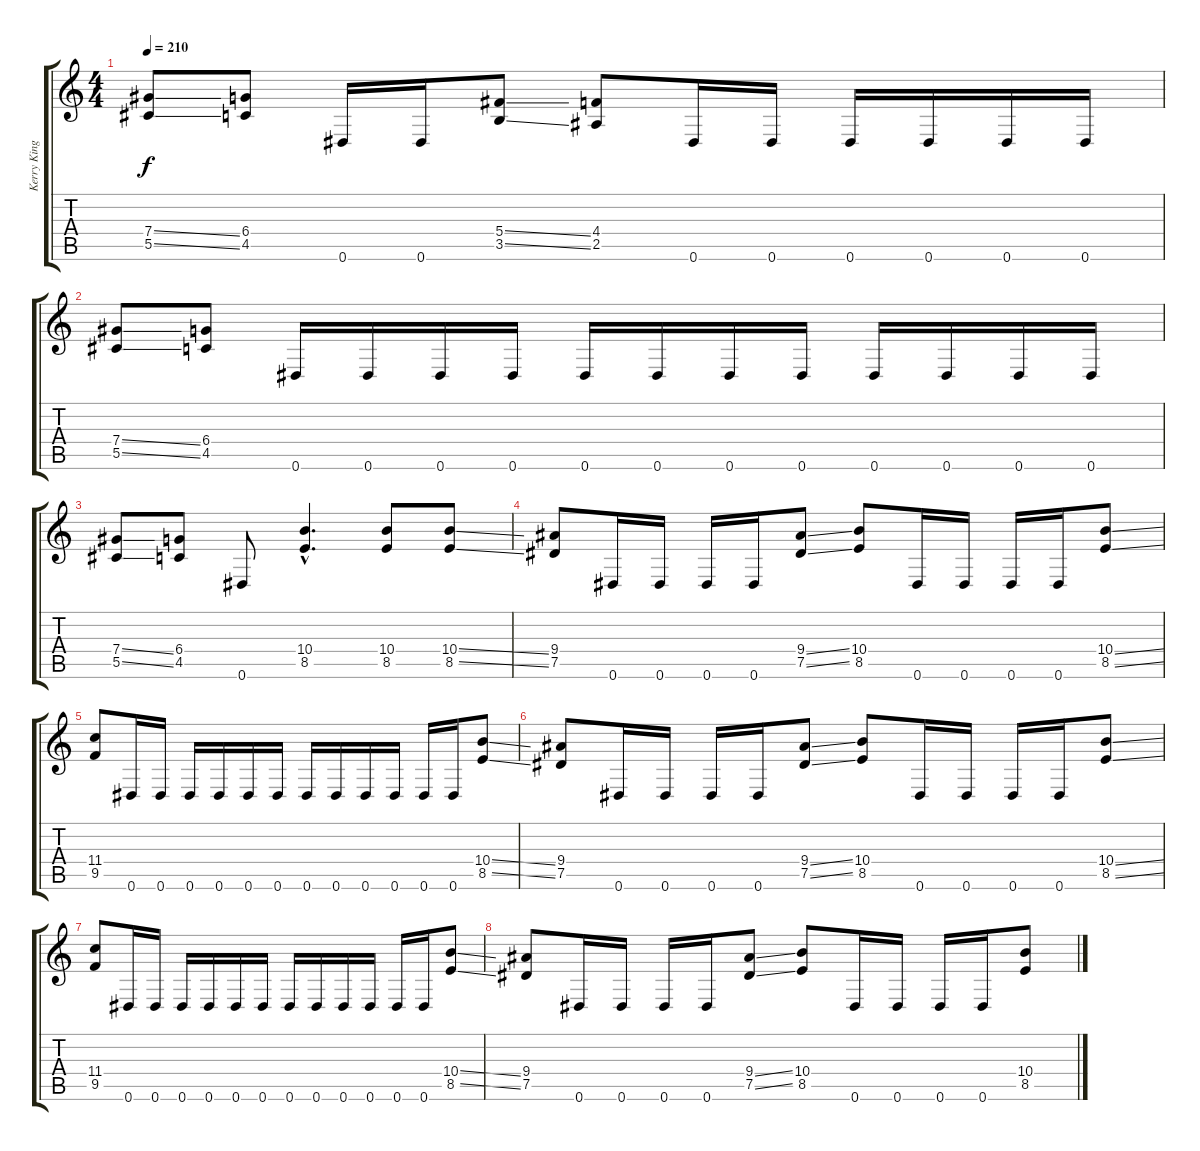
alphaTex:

\track ("Kerry King" "Kerry King") {instrument distortionguitar}
\staff {score tabs}
\tuning (Eb4 Bb3 Gb3 Db3 Ab2 Eb2) {hide}
\ts (4 4)
\tempo 210
\clef g2
\ks c
(7.4{ss} 5.5{ss}).8{dy f} (6.4 4.5).8 0.6.16 0.6.16 (5.4{ss} 3.5{ss}).8 (4.4 2.5).8 0.6.16 0.6.16 0.6.16 0.6.16 0.6.16 0.6.16 |
(7.4{ss} 5.5{ss}).8 (6.4 4.5).8 0.6.16 0.6.16 0.6.16 0.6.16 0.6.16 0.6.16 0.6.16 0.6.16 0.6.16 0.6.16 0.6.16 0.6.16 |
(7.4{ss} 5.5{ss}).8 (6.4 4.5).8 0.6.8 (10.4{hac} 8.5{hac}).4{d} (10.4 8.5).8 (10.4{ss} 8.5{ss}).8 |
(9.4 7.5).8 0.6.16 0.6.16 0.6.16 0.6.16 (9.4{ss} 7.5{ss}).8 (10.4 8.5).8 0.6.16 0.6.16 0.6.16 0.6.16 (10.4{ss} 8.5{ss}).8 |
(11.4 9.5).8 0.6.16 0.6.16 0.6.16 0.6.16 0.6.16 0.6.16 0.6.16 0.6.16 0.6.16 0.6.16 0.6.16 0.6.16 (10.4{ss} 8.5{ss}).8 |
(9.4 7.5).8 0.6.16 0.6.16 0.6.16 0.6.16 (9.4{ss} 7.5{ss}).8 (10.4 8.5).8 0.6.16 0.6.16 0.6.16 0.6.16 (10.4{ss} 8.5{ss}).8 |
(11.4 9.5).8 0.6.16 0.6.16 0.6.16 0.6.16 0.6.16 0.6.16 0.6.16 0.6.16 0.6.16 0.6.16 0.6.16 0.6.16 (10.4{ss} 8.5{ss}).8 |
(9.4 7.5).8 0.6.16 0.6.16 0.6.16 0.6.16 (9.4{ss} 7.5{ss}).8 (10.4 8.5).8 0.6.16 0.6.16 0.6.16 0.6.16 (10.4{ss} 8.5{ss}).8
